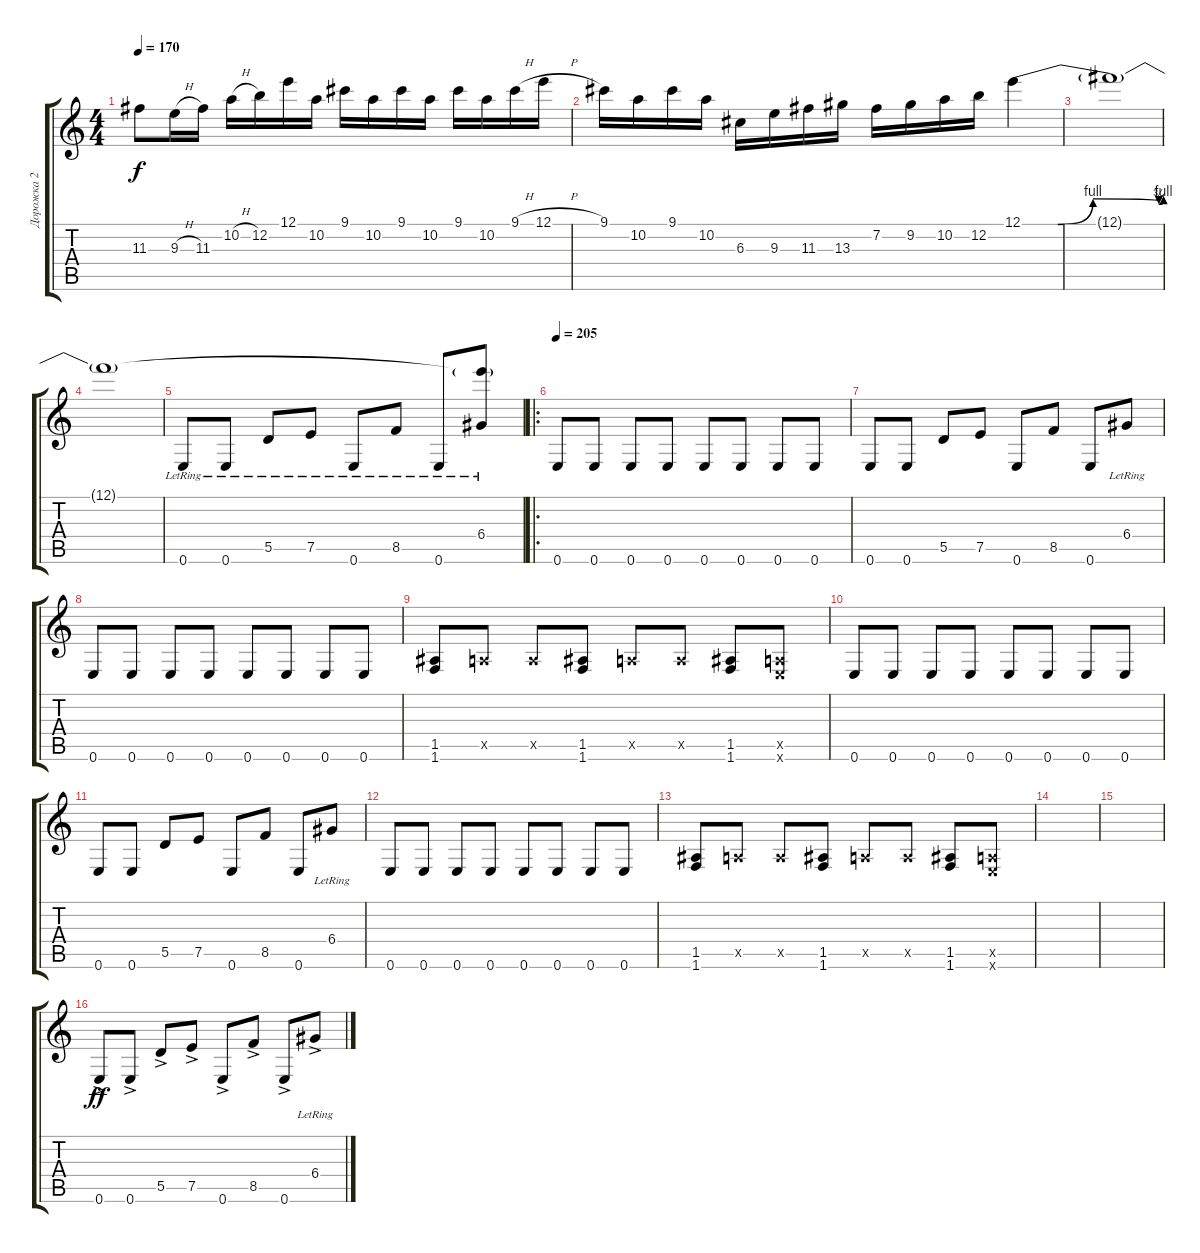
\track ("Дорожка 2" "Дорожка 2") {instrument distortionguitar}
\staff {score tabs}
\tuning (E4 B3 G3 D3 A2 E2) {hide}
\ts (4 4)
\tempo 170
\clef g2
\ks c
11.3.8{dy f} 9.3{h}.16 11.3.16 10.2{h}.16 12.2.16 12.1.16 10.2.16 9.1.16 10.2.16 9.1.16 10.2.16 9.1.16 10.2.16 9.1{h}.16 12.1{h}.16 |
9.1.16 10.2.16 9.1.16 10.2.16 6.3.16 9.3.16 11.3.16 13.3.16 7.2.16 9.2.16 10.2.16 12.2.16 12.1{be (custom 0 0 15 0 30 4 58 3 60 4)}.4 |
12.1{t}.1 |
12.1{t}.1 |
0.6{lr}.8 0.6{lr}.8 5.5{lr}.8 7.5{lr}.8 0.6{lr}.8 8.5{lr}.8 0.6{lr}.8 (12.1{t} 6.4{lr}).8 |
\ro
\tempo 205
0.6.8 0.6.8 0.6.8 0.6.8 0.6.8 0.6.8 0.6.8 0.6.8 |
0.6.8 0.6.8 5.5.8 7.5.8 0.6.8 8.5.8 0.6.8 6.4{lr}.8 |
0.6.8 0.6.8 0.6.8 0.6.8 0.6.8 0.6.8 0.6.8 0.6.8 |
(1.5 1.6).8 0.5{x}.8 0.5{x}.8 (1.5 1.6).8 0.5{x}.8 0.5{x}.8 (1.5 1.6).8 (0.5{x} 0.6{x}).8 |
0.6.8 0.6.8 0.6.8 0.6.8 0.6.8 0.6.8 0.6.8 0.6.8 |
0.6.8 0.6.8 5.5.8 7.5.8 0.6.8 8.5.8 0.6.8 6.4{lr}.8 |
0.6.8 0.6.8 0.6.8 0.6.8 0.6.8 0.6.8 0.6.8 0.6.8 |
(1.5 1.6).8 0.5{x}.8 0.5{x}.8 (1.5 1.6).8 0.5{x}.8 0.5{x}.8 (1.5 1.6).8 (0.5{x} 0.6{x}).8 |
|
|
0.6{ac}.8{dy ff} 0.6{ac}.8 5.5{ac}.8 7.5{ac}.8 0.6{ac}.8 8.5{ac}.8 0.6{ac}.8 6.4{ac lr}.8
